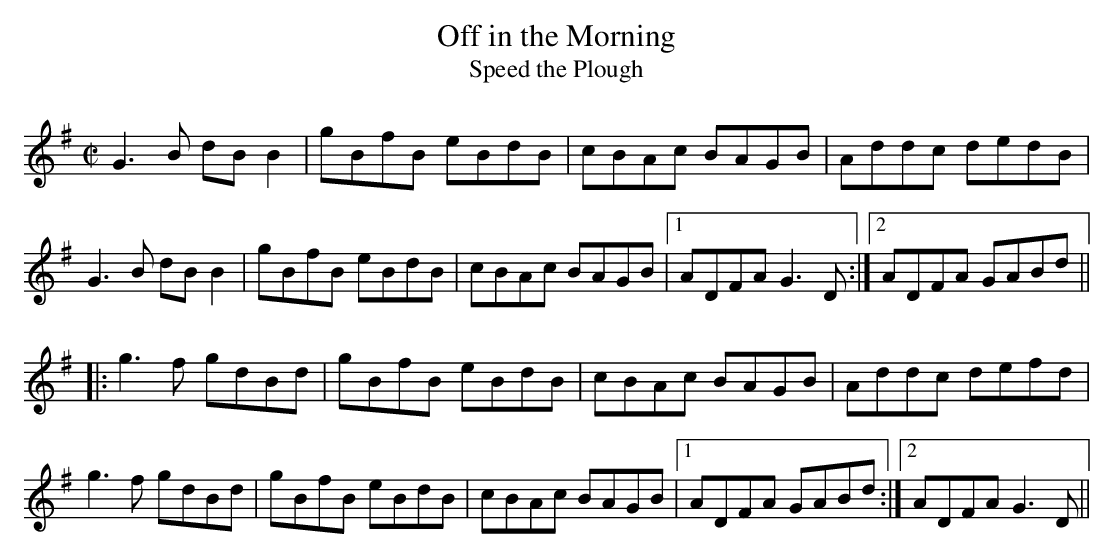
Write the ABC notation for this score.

X:1
T:Off in the Morning
T:Speed the Plough
M:C|
K:G
G3B dBB2|gBfB eBdB|cBAc BAGB|Addc dedB|
G3B dBB2|gBfB eBdB|cBAc BAGB|1 ADFA G3D:|2 ADFA GABd||
|:g3f gdBd|gBfB eBdB|cBAc BAGB|Addc defd|
g3f gdBd|gBfB eBdB|cBAc BAGB|1 ADFA GABd:|2 ADFA G3D||
